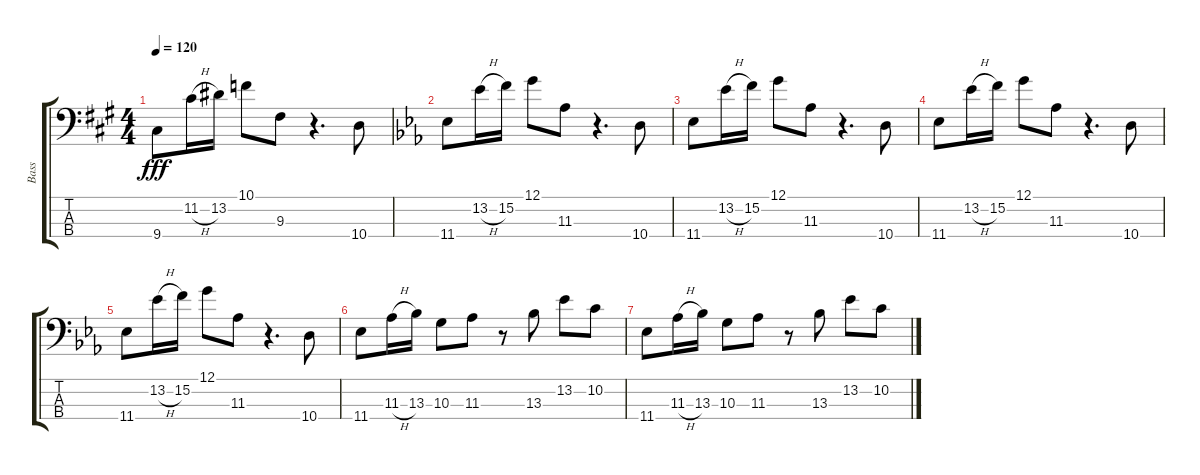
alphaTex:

\track ("Bass" "Bass") {instrument electricbassfinger}
\staff {score tabs}
\tuning (G2 D2 A1 E1) {hide}
\ts (4 4)
\tempo 120
\clef f4
\ks a
9.4.8{dy fff} 11.2{h}.16 13.2.16 10.1.8 9.3.8 r.4{d} 10.4.8 |
\ks eb
11.4.8 13.2{h}.16 15.2.16 12.1.8 11.3.8 r.4{d} 10.4.8 |
11.4.8 13.2{h}.16 15.2.16 12.1.8 11.3.8 r.4{d} 10.4.8 |
11.4.8 13.2{h}.16 15.2.16 12.1.8 11.3.8 r.4{d} 10.4.8 |
11.4.8 13.2{h}.16 15.2.16 12.1.8 11.3.8 r.4{d} 10.4.8 |
11.4.8 11.3{h}.16 13.3.16 10.3.8 11.3.8 r.8 13.3.8 13.2.8 10.2.8 |
11.4.8 11.3{h}.16 13.3.16 10.3.8 11.3.8 r.8 13.3.8 13.2.8 10.2.8
